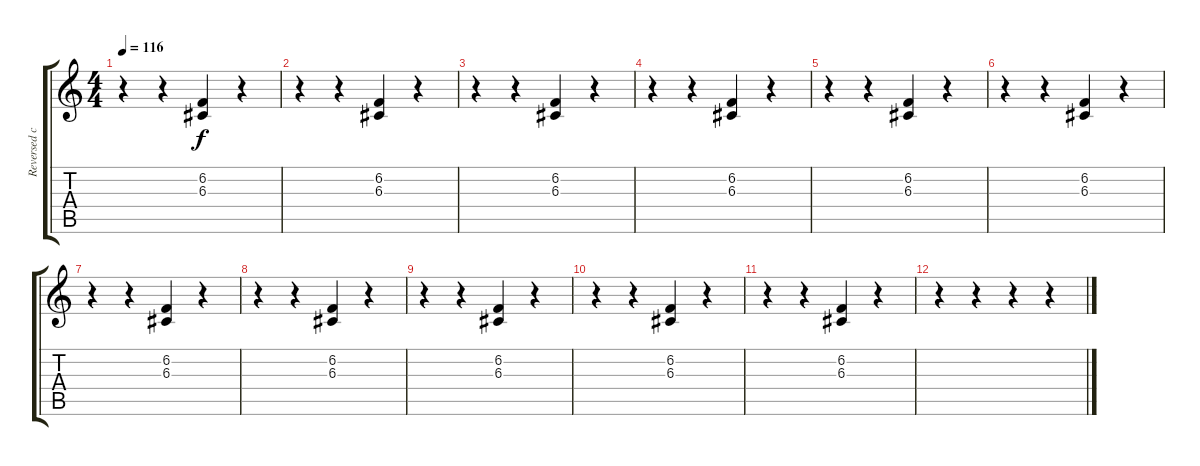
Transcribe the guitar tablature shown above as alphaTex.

\track ("Reversed cymbal" "Reversed c") {instrument reversecymbal}
\staff {score tabs}
\tuning (E4 B3 G3 D3 A2 E2) {hide}
\ts (4 4)
\tempo 116
\clef g2
\ks c
r.4{dy f} r.4 (6.2 6.3).4 r.4 |
r.4 r.4 (6.2 6.3).4 r.4 |
r.4 r.4 (6.2 6.3).4 r.4 |
r.4 r.4 (6.2 6.3).4 r.4 |
r.4 r.4 (6.2 6.3).4 r.4 |
r.4 r.4 (6.2 6.3).4 r.4 |
r.4 r.4 (6.2 6.3).4 r.4 |
r.4 r.4 (6.2 6.3).4 r.4 |
r.4 r.4 (6.2 6.3).4 r.4 |
r.4 r.4 (6.2 6.3).4 r.4 |
r.4 r.4 (6.2 6.3).4 r.4 |
r.4 r.4 r.4 r.4
